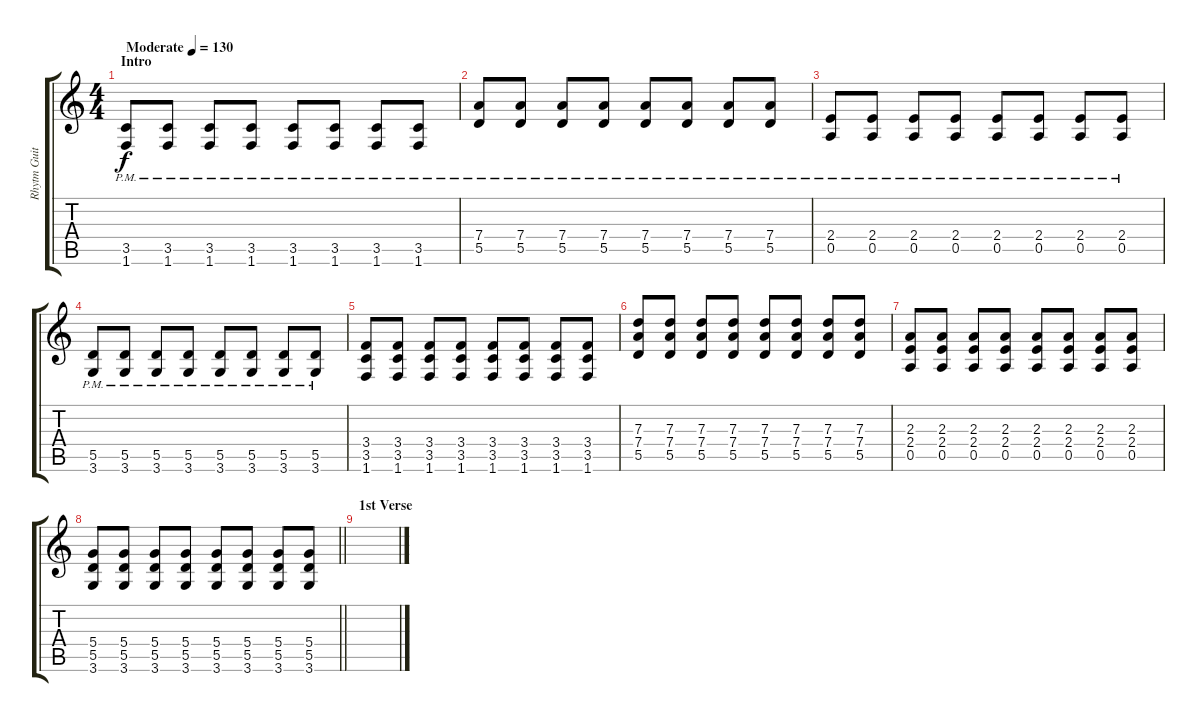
\track ("Rhytm Guitar" "Rhytm Guit") {instrument overdrivenguitar}
\staff {score tabs}
\tuning (E4 B3 G3 D3 A2 E2) {hide}
\ts (4 4)
\section ("" "Intro")
\tempo (130 "Moderate")
\clef g2
\ks c
(3.5{pm} 1.6{pm}).8{dy f instrument overdrivenguitar} (3.5{pm} 1.6{pm}).8 (3.5{pm} 1.6{pm}).8 (3.5{pm} 1.6{pm}).8 (3.5{pm} 1.6{pm}).8 (3.5{pm} 1.6{pm}).8 (3.5{pm} 1.6{pm}).8 (3.5{pm} 1.6{pm}).8 |
(7.4{pm} 5.5{pm}).8 (7.4{pm} 5.5{pm}).8 (7.4{pm} 5.5{pm}).8 (7.4{pm} 5.5{pm}).8 (7.4{pm} 5.5{pm}).8 (7.4{pm} 5.5{pm}).8 (7.4{pm} 5.5{pm}).8 (7.4{pm} 5.5{pm}).8 |
(2.4{pm} 0.5{pm}).8 (2.4{pm} 0.5{pm}).8 (2.4{pm} 0.5{pm}).8 (2.4{pm} 0.5{pm}).8 (2.4{pm} 0.5{pm}).8 (2.4{pm} 0.5{pm}).8 (2.4{pm} 0.5{pm}).8 (2.4{pm} 0.5{pm}).8 |
(5.5{pm} 3.6{pm}).8 (5.5{pm} 3.6{pm}).8 (5.5{pm} 3.6{pm}).8 (5.5{pm} 3.6{pm}).8 (5.5{pm} 3.6{pm}).8 (5.5{pm} 3.6{pm}).8 (5.5{pm} 3.6{pm}).8 (5.5{pm} 3.6{pm}).8 |
(3.4 3.5 1.6).8 (3.4 3.5 1.6).8 (3.4 3.5 1.6).8 (3.4 3.5 1.6).8 (3.4 3.5 1.6).8 (3.4 3.5 1.6).8 (3.4 3.5 1.6).8 (3.4 3.5 1.6).8 |
(7.3 7.4 5.5).8 (7.3 7.4 5.5).8 (7.3 7.4 5.5).8 (7.3 7.4 5.5).8 (7.3 7.4 5.5).8 (7.3 7.4 5.5).8 (7.3 7.4 5.5).8 (7.3 7.4 5.5).8 |
(2.3 2.4 0.5).8 (2.3 2.4 0.5).8 (2.3 2.4 0.5).8 (2.3 2.4 0.5).8 (2.3 2.4 0.5).8 (2.3 2.4 0.5).8 (2.3 2.4 0.5).8 (2.3 2.4 0.5).8 |
\barLineRight lightlight
(5.4 5.5 3.6).8 (5.4 5.5 3.6).8 (5.4 5.5 3.6).8 (5.4 5.5 3.6).8 (5.4 5.5 3.6).8 (5.4 5.5 3.6).8 (5.4 5.5 3.6).8 (5.4 5.5 3.6).8 |
\section ("" "1st Verse")
